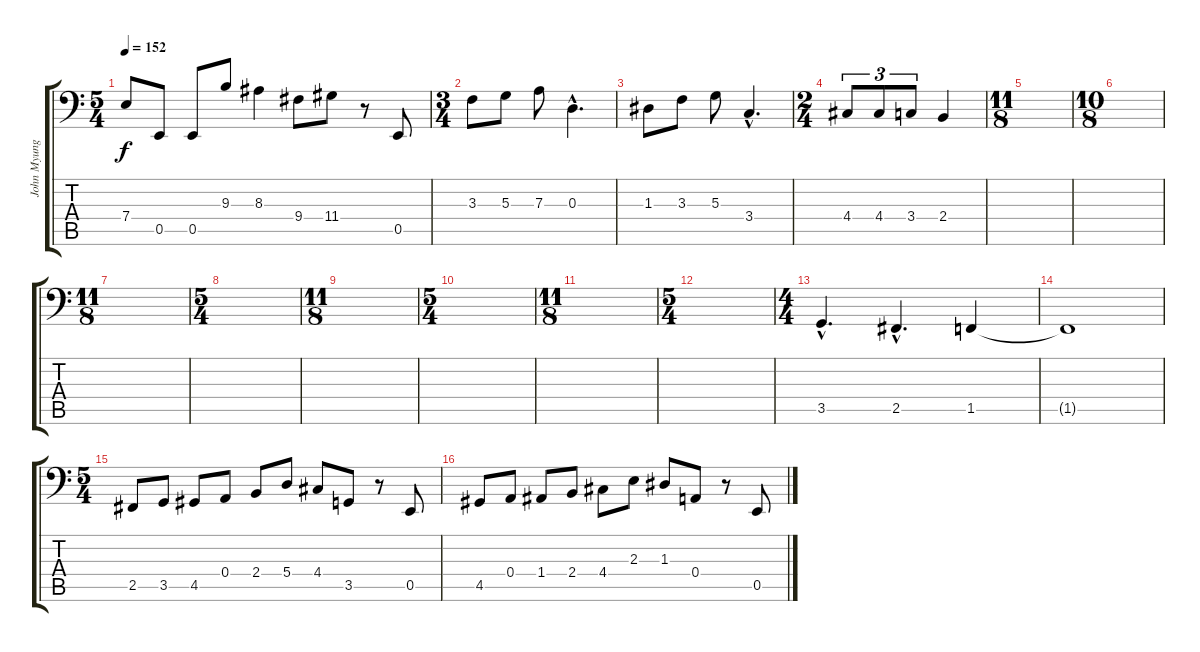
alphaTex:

\track ("John Myung - 6 Strings Bass" "John Myung") {instrument electricbassfinger}
\staff {score tabs}
\tuning (C3 G2 D2 A1 E1 B0) {hide}
\ts (5 4)
\tempo 152
\clef f4
\ks c
7.4.8{dy f} 0.5.8 0.5.8 9.3.8 8.3.4 9.4.8 11.4.8 r.8 0.5.8 |
\ts (3 4)
3.3.8 5.3.8 7.3.8 0.3{hac}.4{d} |
1.3.8 3.3.8 5.3.8 3.4{hac}.4{d} |
\ts (2 4)
4.4.8{tu (3 2)} 4.4.8{tu (3 2)} 3.4.8{tu (3 2)} 2.4.4 |
\ts (11 8)
|
\ts (10 8)
|
\ts (11 8)
|
\ts (5 4)
|
\ts (11 8)
|
\ts (5 4)
|
\ts (11 8)
|
\ts (5 4)
|
\ts (4 4)
3.5{hac}.4{d} 2.5{hac}.4{d} 1.5.4 |
1.5{t}.1 |
\ts (5 4)
2.5.8 3.5.8 4.5.8 0.4.8 2.4.8 5.4.8 4.4.8 3.5.8 r.8 0.5.8 |
4.5.8 0.4.8 1.4.8 2.4.8 4.4.8 2.3.8 1.3.8 0.4.8 r.8 0.5.8
